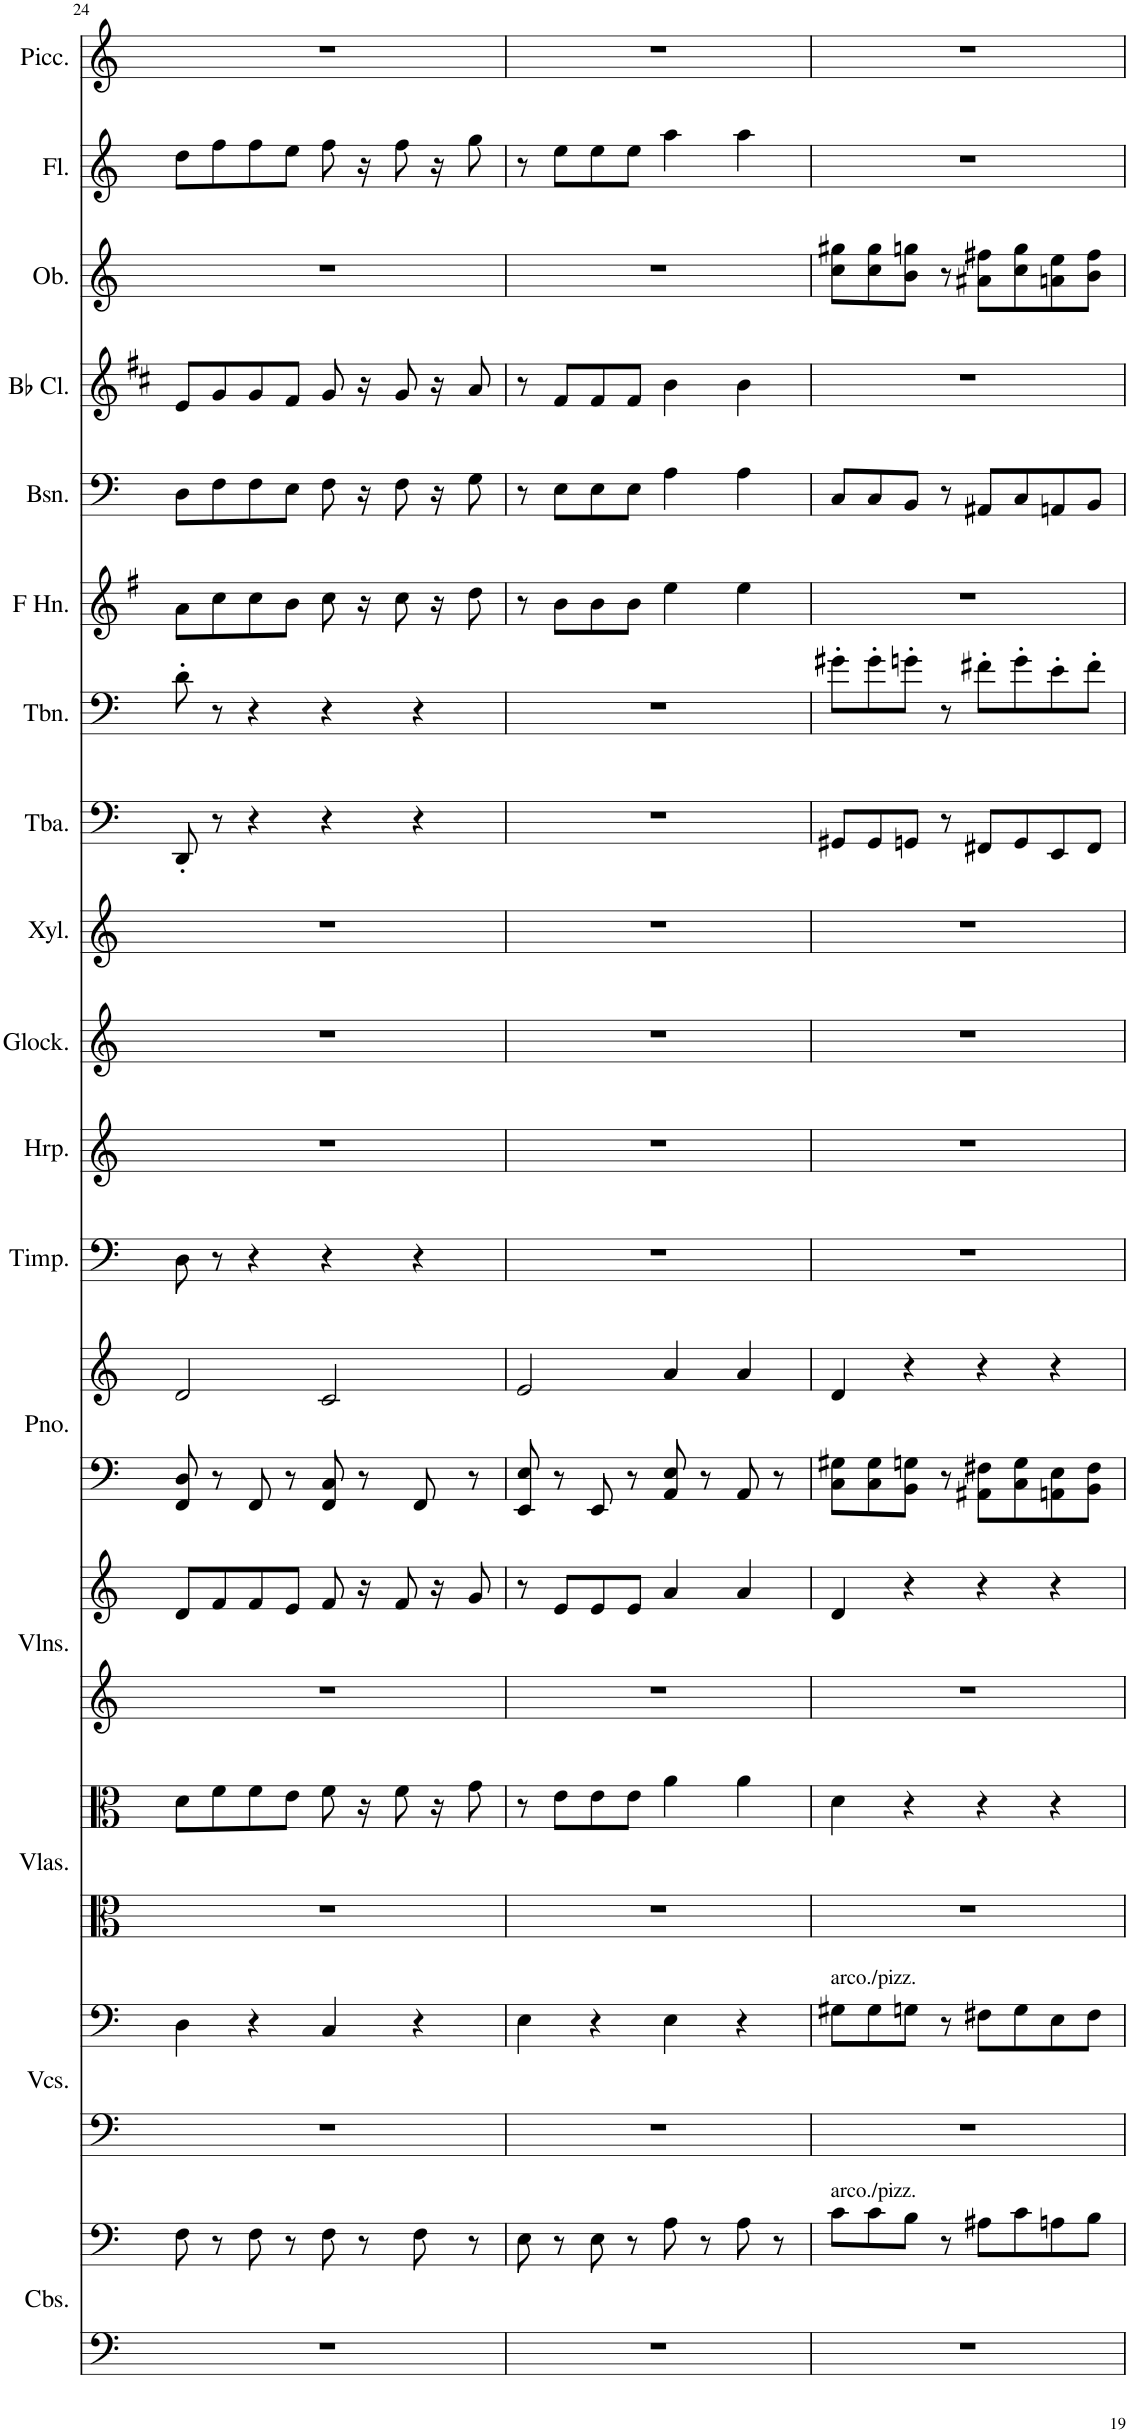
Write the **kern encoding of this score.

**kern	**kern	**kern	**kern	**kern	**kern	**kern	**kern	**kern	**kern	**kern	**kern	**kern	**kern	**kern	**kern	**kern	**kern	**kern	**kern	**kern	**kern
*part17	*part17	*part16	*part16	*part15	*part15	*part14	*part14	*part13	*part13	*part12	*part11	*part10	*part9	*part8	*part7	*part6	*part5	*part4	*part3	*part2	*part1
*staff22	*staff21	*staff20	*staff19	*staff18	*staff17	*staff16	*staff15	*staff14	*staff13	*staff12	*staff11	*staff10	*staff9	*staff8	*staff7	*staff6	*staff5	*staff4	*staff3	*staff2	*staff1
*I"Contrabasses	*	*I"Violoncellos	*	*I"Violas	*	*I"Violins	*	*I"Piano	*	*I"Timpani	*I"Harp	*I"Glockenspiel	*I"Xylophone	*I"Tuba	*I"Trombone	*I"Horn in F	*I"Bassoon	*I"Bb Clarinet	*I"Oboe	*I"Flute	*I"Piccolo
*I'Cbs.	*	*I'Vcs.	*	*I'Vlas.	*	*I'Vlns.	*	*I'Pno.	*	*I'Timp.	*I'Hrp.	*I'Glock.	*I'Xyl.	*I'Tba.	*I'Tbn.	*	*I'Bsn.	*I'Bb Cl.	*I'Ob.	*I'Fl.	*I'Picc.
!!LO:PB:g=z
*clefF4	*clefF4	*clefF4	*clefF4	*clefC3	*clefC3	*clefG2	*clefG2	*clefF4	*clefG2	*clefF4	*clefG2	*clefG2	*clefG2	*clefF4	*clefF4	*clefG2	*clefF4	*clefG2	*clefG2	*clefG2	*clefG2
*Trd7c12	*Trd7c12	*	*	*	*	*	*	*	*	*	*	*Trd-14c-24	*Trd-7c-12	*	*	*Trd4c7	*	*Trd1c2	*	*	*Trd-7c-12
*k[]	*k[]	*k[]	*k[]	*k[]	*k[]	*k[]	*k[]	*k[]	*k[]	*k[]	*k[]	*k[]	*k[]	*k[]	*k[]	*k[f#]	*k[]	*k[f#c#]	*k[]	*k[]	*k[]
*M4/4	*M4/4	*M4/4	*M4/4	*M4/4	*M4/4	*M4/4	*M4/4	*M4/4	*M4/4	*M4/4	*M4/4	*M4/4	*M4/4	*M4/4	*M4/4	*M4/4	*M4/4	*M4/4	*M4/4	*M4/4	*M4/4
=24	=24	=24	=24	=24	=24	=24	=24	=24	=24	=24	=24	=24	=24	=24	=24	=24	=24	=24	=24	=24	=24
1r	8F\	1r	4D\	1r	8d\L	1r	8d/L	8FF/ 8D/	2d/	8D\	1r	1r	1r	8DD'/	8d'\	8a\L	8D\L	8e/L	1r	8dd\L	1r
.	8r	.	.	.	8f\	.	8f/	8r	.	8r	.	.	.	8r	8r	8cc\	8F\	8g/	.	8ff\	.
.	8F\	.	4r	.	8f\	.	8f/	8FF/	.	4r	.	.	.	4r	4r	8cc\	8F\	8g/	.	8ff\	.
.	8r	.	.	.	8e\J	.	8e/J	8r	.	.	.	.	.	.	.	8b\J	8E\J	8f#/J	.	8ee\J	.
.	8F\	.	4C/	.	8f\	.	8f/	8FF/ 8C/	2c/	4r	.	.	.	4r	4r	8cc\	8F\	8g/	.	8ff\	.
.	8r	.	.	.	16r	.	16r	8r	.	.	.	.	.	.	.	16r	16r	16r	.	16r	.
.	.	.	.	.	8f\	.	8f/	.	.	.	.	.	.	.	.	8cc\	8F\	8g/	.	8ff\	.
.	8F\	.	4r	.	.	.	.	8FF/	.	4r	.	.	.	4r	4r	.	.	.	.	.	.
.	.	.	.	.	16r	.	16r	.	.	.	.	.	.	.	.	16r	16r	16r	.	16r	.
.	8r	.	.	.	8g\	.	8g/	8r	.	.	.	.	.	.	.	8dd\	8G\	8a/	.	8gg\	.
=25	=25	=25	=25	=25	=25	=25	=25	=25	=25	=25	=25	=25	=25	=25	=25	=25	=25	=25	=25	=25	=25
1r	8E\	1r	4E\	1r	8r	1r	8r	8EE/ 8E/	2e/	1r	1r	1r	1r	1r	1r	8r	8r	8r	1r	8r	1r
.	8r	.	.	.	8e\L	.	8e/L	8r	.	.	.	.	.	.	.	8b\L	8E\L	8f#/L	.	8ee\L	.
.	8E\	.	4r	.	8e\	.	8e/	8EE/	.	.	.	.	.	.	.	8b\	8E\	8f#/	.	8ee\	.
.	8r	.	.	.	8e\J	.	8e/J	8r	.	.	.	.	.	.	.	8b\J	8E\J	8f#/J	.	8ee\J	.
.	8A\	.	4E\	.	4a\	.	4a/	8AA/ 8E/	4a/	.	.	.	.	.	.	4ee\	4A\	4b\	.	4aa\	.
.	8r	.	.	.	.	.	.	8r	.	.	.	.	.	.	.	.	.	.	.	.	.
.	8A\	.	4r	.	4a\	.	4a/	8AA/	4a/	.	.	.	.	.	.	4ee\	4A\	4b\	.	4aa\	.
.	8r	.	.	.	.	.	.	8r	.	.	.	.	.	.	.	.	.	.	.	.	.
=26	=26	=26	=26	=26	=26	=26	=26	=26	=26	=26	=26	=26	=26	=26	=26	=26	=26	=26	=26	=26	=26
!	!	!	!LO:TX:a:t=arco./pizz.	!	!	!	!	!	!	!	!	!	!	!	!	!	!	!	!	!	!
!	!LO:TX:a:t=arco./pizz.	!	!	!	!	!	!	!	!	!	!	!	!	!	!	!	!	!	!	!	!
1r	8c\L	1r	8G#X\L	1r	4d\	1r	4d/	8C\ 8G#X\L	4d/	1r	1r	1r	1r	8GG#X/L	8g#X'\L	1r	8C/L	1r	8cc\ 8gg#X\L	1r	1r
.	8c\	.	8G#\	.	.	.	.	8C\ 8G#\	.	.	.	.	.	8GG#/	8g#'\	.	8C/	.	8cc\ 8gg#\	.	.
.	8B\J	.	8Gn\J	.	4r	.	4r	8BB\ 8Gn\J	4r	.	.	.	.	8GGn/J	8gn'\J	.	8BB/J	.	8b\ 8ggn\J	.	.
.	8r	.	8r	.	.	.	.	8r	.	.	.	.	.	8r	8r	.	8r	.	8r	.	.
.	8A#X\L	.	8F#X\L	.	4r	.	4r	8AA#X\ 8F#X\L	4r	.	.	.	.	8FF#X/L	8f#X'\L	.	8AA#X/L	.	8a#X\ 8ff#X\L	.	.
.	8c\	.	8G\	.	.	.	.	8C\ 8G\	.	.	.	.	.	8GG/	8g'\	.	8C/	.	8cc\ 8gg\	.	.
.	8An\	.	8E\	.	4r	.	4r	8AAn\ 8E\	4r	.	.	.	.	8EE/	8e'\	.	8AAn/	.	8an\ 8ee\	.	.
.	8B\J	.	8F#\J	.	.	.	.	8BB\ 8F#\J	.	.	.	.	.	8FF#/J	8f#'\J	.	8BB/J	.	8b\ 8ff#\J	.	.
=	=	=	=	=	=	=	=	=	=	=	=	=	=	=	=	=	=	=	=	=	=
*-	*-	*-	*-	*-	*-	*-	*-	*-	*-	*-	*-	*-	*-	*-	*-	*-	*-	*-	*-	*-	*-
